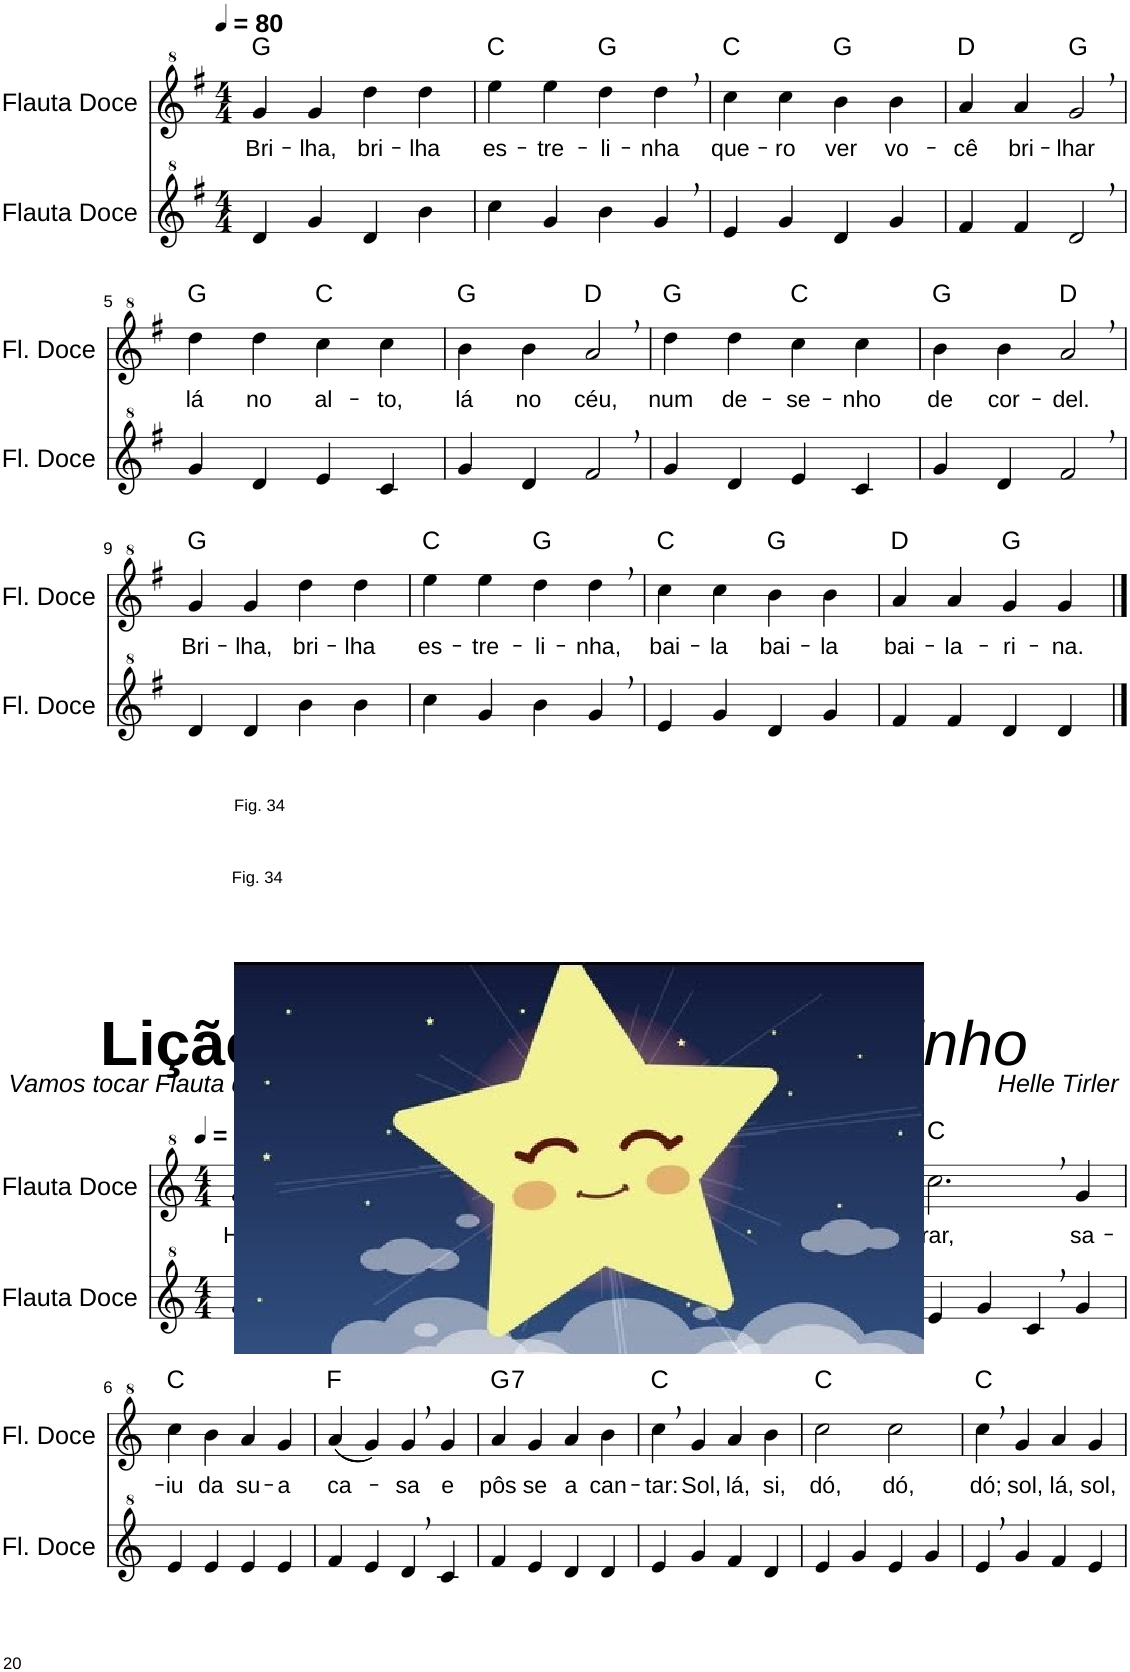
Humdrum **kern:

**kern	**kern	**text	**harte
*part2	*part1	*part1	*part1
*staff2	*staff1	*staff1	*
*I"Flauta Doce	*I"Flauta Doce	*	*
*I'Fl. Doce	*I'Fl. Doce	*	*
!!LO:PB:g=z
*clefG^2	*clefG^2	*	*
*k[f#]	*k[f#]	*	*
*M4/4	*M4/4	*	*
*MM80	*MM80	*	*
=1	=1	=1	=1
!	!	!LO:LY:b	!
4dd/	4gg/	Bri-	G:maj
!	!	!LO:LY:b	!
4gg/	4gg/	-lha,	.
!	!	!LO:LY:b	!
4dd/	4ddd\	bri-	.
!	!	!LO:LY:b	!
4bb\	4ddd\	-lha	.
=2	=2	=2	=2
!	!	!LO:LY:b	!
4ccc\	4eee\	es-	C:maj
!	!	!LO:LY:b	!
4gg/	4eee\	-tre-	.
!	!	!LO:LY:b	!
4bb\	4ddd\	-li-	G:maj
!	!	!LO:LY:b	!
4gg,/	4ddd,\	-nha	.
=3	=3	=3	=3
!	!	!LO:LY:b	!
4ee/	4ccc\	que-	C:maj
!	!	!LO:LY:b	!
4gg/	4ccc\	-ro	.
!	!	!LO:LY:b	!
4dd/	4bb\	ver	G:maj
!	!	!LO:LY:b	!
4gg/	4bb\	vo-	.
=4	=4	=4	=4
!	!	!LO:LY:b	!
4ff#/	4aa/	-cê	D:maj
!	!	!LO:LY:b	!
4ff#/	4aa/	bri-	.
!	!	!LO:LY:b	!
2dd,/	2gg,/	-lhar	G:maj
!!LO:LB:g=z
=5	=5	=5	=5
!	!	!LO:LY:b	!
4gg/	4ddd\	lá	G:maj
!	!	!LO:LY:b	!
4dd/	4ddd\	no	.
!	!	!LO:LY:b	!
4ee/	4ccc\	al-	C:maj
!	!	!LO:LY:b	!
4cc/	4ccc\	-to,	.
=6	=6	=6	=6
!	!	!LO:LY:b	!
4gg/	4bb\	lá	G:maj
!	!	!LO:LY:b	!
4dd/	4bb\	no	.
!	!	!LO:LY:b	!
2ff#,/	2aa,/	céu,	D:maj
=7	=7	=7	=7
!	!	!LO:LY:b	!
4gg/	4ddd\	num	G:maj
!	!	!LO:LY:b	!
4dd/	4ddd\	de-	.
!	!	!LO:LY:b	!
4ee/	4ccc\	-se-	C:maj
!	!	!LO:LY:b	!
4cc/	4ccc\	-nho	.
=8	=8	=8	=8
!	!	!LO:LY:b	!
4gg/	4bb\	de	G:maj
!	!	!LO:LY:b	!
4dd/	4bb\	cor-	.
!	!	!LO:LY:b	!
2ff#,/	2aa,/	-del.	D:maj
!!LO:LB:g=z
=9	=9	=9	=9
!	!	!LO:LY:b	!
4dd/	4gg/	Bri-	G:maj
!	!	!LO:LY:b	!
4dd/	4gg/	-lha,	.
!	!	!LO:LY:b	!
4bb\	4ddd\	bri-	.
!	!	!LO:LY:b	!
4bb\	4ddd\	-lha	.
=10	=10	=10	=10
!	!	!LO:LY:b	!
4ccc\	4eee\	es-	C:maj
!	!	!LO:LY:b	!
4gg/	4eee\	-tre-	.
!	!	!LO:LY:b	!
4bb\	4ddd\	-li-	G:maj
!	!	!LO:LY:b	!
4gg,/	4ddd,\	-nha,	.
=11	=11	=11	=11
!	!	!LO:LY:b	!
4ee/	4ccc\	bai-	C:maj
!	!	!LO:LY:b	!
4gg/	4ccc\	-la	.
!	!	!LO:LY:b	!
4dd/	4bb\	bai-	G:maj
!	!	!LO:LY:b	!
4gg/	4bb\	-la	.
=12	=12	=12	=12
!	!	!LO:LY:b	!
4ff#/	4aa/	bai-	D:maj
!	!	!LO:LY:b	!
4ff#/	4aa/	-la-	.
!	!	!LO:LY:b	!
4dd/	4gg/	-ri-	G:maj
!	!	!LO:LY:b	!
4dd/	4gg/	-na.	.
!!LO:LB:g=z
==1	==1	==1	==1
*k[]	*k[]	*	*
*M4/4	*M4/4	*	*
*	*MM120	*	*
!	!LO:TX:a:t=Fig. 34	!	!
!	!LO:TX:a:t=Fig. 34	!	!
!	!LO:TX:a:B:t=Lição 20 -	!	!
!	!LO:TX:a:i:t=Havia Um Pastorzinho	!	!
!	!LO:TX:a:t=Vamos tocar Flauta doce 1° Volume                                                                                     Helle Tirler	!	!
!	!	!LO:LY:b	!
4gg/	4gg/	Ha-	.
=2	=2	=2	=2
!	!	!LO:LY:b	!
4ee/	4ccc\	-via	C:maj
!	!	!LO:LY:b	!
4ee/	4bb\	um	.
!	!	!LO:LY:b	!
4ee/	4aa/	pas-	.
!	!	!LO:LY:b	!
4ee/	4gg/	-tor-	.
=3	=3	=3	=3
!	!	!LO:LY:b	!
4ff/	4aa/	-zi-	F:maj
!	!	!LO:LY:b	!
4ee,/	4gg,/	-nho	.
!	!	!LO:LY:b	!
4dd/	4gg/	que	G:maj
!	!	!LO:LY:b	!
4cc/	4gg/	an-	.
=4	=4	=4	=4
!	!	!LO:LY:b	!LO:H:kt=7
4ff/	4aa/	-da-	G:7
!	!	!LO:LY:b	!
4ee/	4gg/	-va a	.
!	!	!LO:LY:b	!
4dd/	4aa/	pas-	.
!	!	!LO:LY:b	!
4dd/	4bb\	-to-	.
=5	=5	=5	=5
!	!	!LO:LY:b	!
4ee/	2.ccc,\	-rar,	C:maj
4gg/	.	.	.
4cc,/	.	.	.
!	!	!LO:LY:b	!
4gg/	4gg/	sa-	.
!!LO:LB:g=z
=6	=6	=6	=6
!	!	!LO:LY:b	!
4ee/	4ccc\	-iu	C:maj
!	!	!LO:LY:b	!
4ee/	4bb\	da	.
!	!	!LO:LY:b	!
4ee/	4aa/	su-	.
!	!	!LO:LY:b	!
4ee/	4gg/	-a	.
=7	=7	=7	=7
!	!	!LO:LY:b	!
4ff/	((4aa/	ca-	F:maj
4ee/	4gg/))	.	.
!	!	!LO:LY:b	!
4dd,/	4gg,/	-sa	.
!	!	!LO:LY:b	!
4cc/	4gg/	e	.
=8	=8	=8	=8
!	!	!LO:LY:b	!LO:H:kt=7
4ff/	4aa/	pôs	G:7
!	!	!LO:LY:b	!
4ee/	4gg/	se	.
!	!	!LO:LY:b	!
4dd/	4aa/	a	.
!	!	!LO:LY:b	!
4dd/	4bb\	can-	.
=9	=9	=9	=9
!	!	!LO:LY:b	!
4ee/	4ccc,\	-tar:	C:maj
!	!	!LO:LY:b	!
4gg/	4gg/	Sol,	.
!	!	!LO:LY:b	!
4ff/	4aa/	lá,	.
!	!	!LO:LY:b	!
4dd/	4bb\	si,	.
=10	=10	=10	=10
!	!	!LO:LY:b	!
4ee/	2ccc\	dó,	C:maj
4gg/	.	.	.
!	!	!LO:LY:b	!
4ee/	2ccc\	dó,	.
4gg/	.	.	.
=11	=11	=11	=11
!	!	!LO:LY:b	!
4ee,/	4ccc,\	dó;	C:maj
!	!	!LO:LY:b	!
4gg/	4gg/	sol,	.
!	!	!LO:LY:b	!
4ff/	4aa/	lá,	.
!	!	!LO:LY:b	!
4ee/	4gg/	sol,	.
=	=	=	=
*-	*-	*-	*-
